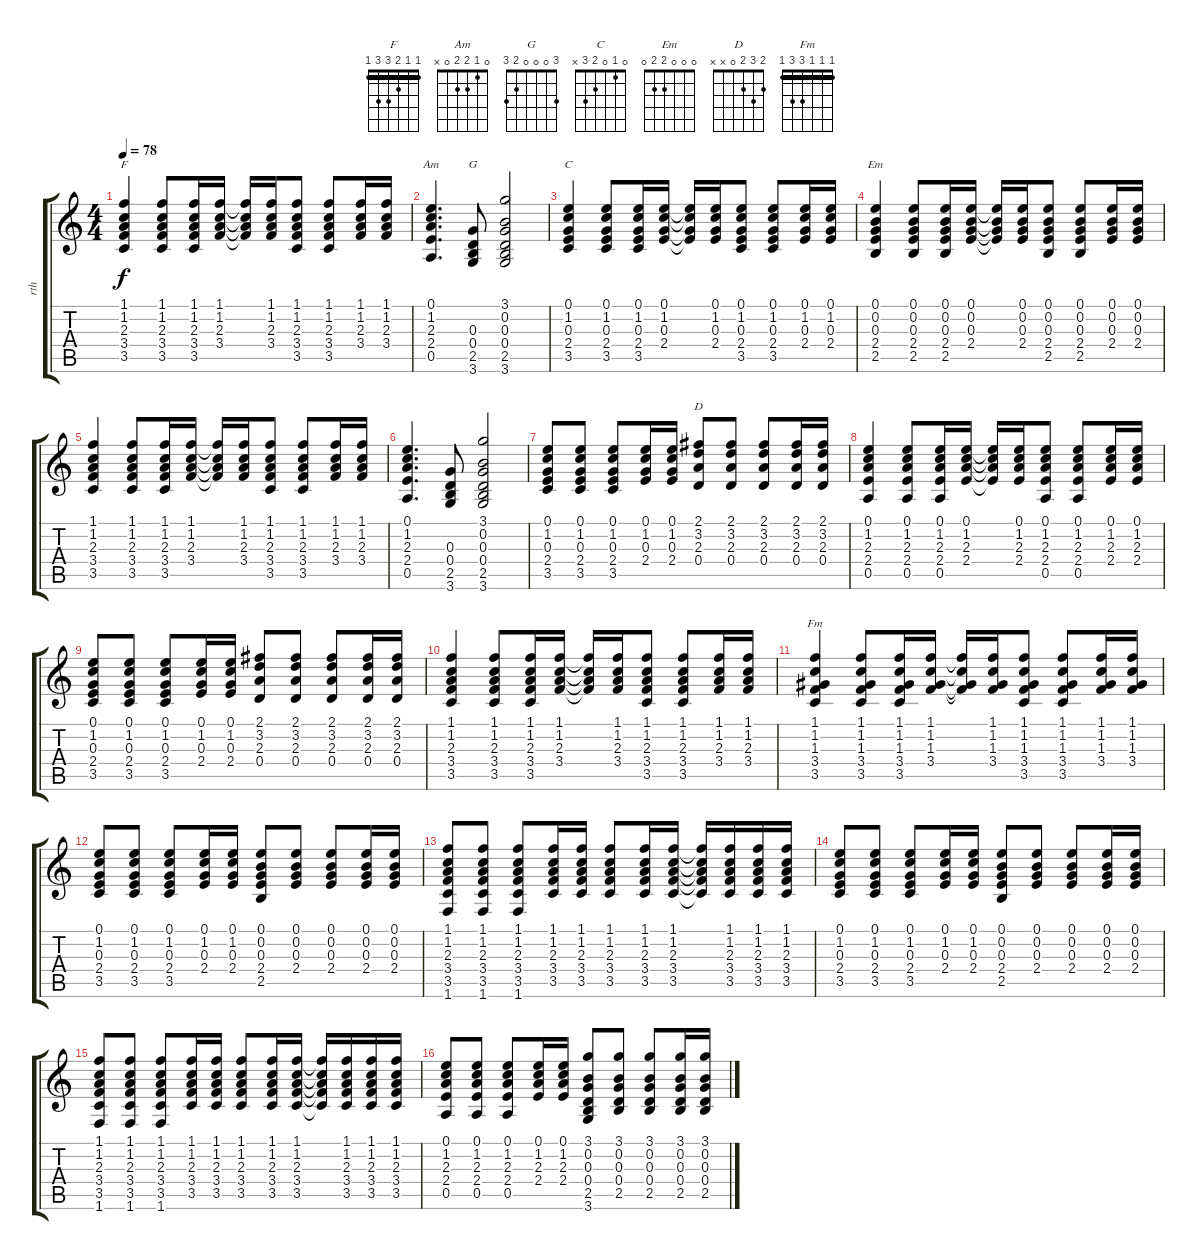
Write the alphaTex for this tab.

\track ("rth" "rth") {instrument electricguitarclean}
\staff {score tabs}
\tuning (E4 B3 G3 D3 A2 E2) {hide}
\chord ("F" 1 1 2 3 3 1) {barre 1}
\chord ("Am" 0 1 2 2 0 x)
\chord ("G" 3 0 0 0 2 3)
\chord ("C" 0 1 0 2 3 x)
\chord ("Em" 0 0 0 2 2 0)
\chord ("D" 2 3 2 0 x x)
\chord ("Fm" 1 1 1 3 3 1) {barre 1}
\ts (4 4)
\tempo 78
\clef g2
\ks c
(1.1 1.2 2.3 3.4 3.5).4{ch "F" dy f} (1.1 1.2 2.3 3.4 3.5).8 (1.1 1.2 2.3 3.4 3.5).16 (1.1 1.2 2.3 3.4).16 (1.1{t} 1.2{t} 2.3{t} 3.4{t}).16 (1.1 1.2 2.3 3.4).16 (1.1 1.2 2.3 3.4 3.5).8 (1.1 1.2 2.3 3.4 3.5).8 (1.1 1.2 2.3 3.4).16 (1.1 1.2 2.3 3.4).16 |
(0.1 1.2 2.3 2.4 0.5).4{d ch "Am"} (0.3 0.4 2.5 3.6).8{ch "G"} (3.1 0.2 0.3 0.4 2.5 3.6).2 |
(0.1 1.2 0.3 2.4 3.5).4{ch "C"} (0.1 1.2 0.3 2.4 3.5).8 (0.1 1.2 0.3 2.4 3.5).16 (0.1 1.2 0.3 2.4).16 (0.1{t} 1.2{t} 0.3{t} 2.4{t}).16 (0.1 1.2 0.3 2.4).16 (0.1 1.2 0.3 2.4 3.5).8 (0.1 1.2 0.3 2.4 3.5).8 (0.1 1.2 0.3 2.4).16 (0.1 1.2 0.3 2.4).16 |
(0.1 0.2 0.3 2.4 2.5).4{ch "Em"} (0.1 0.2 0.3 2.4 2.5).8 (0.1 0.2 0.3 2.4 2.5).16 (0.1 0.2 0.3 2.4).16 (0.1{t} 0.2{t} 0.3{t} 2.4{t}).16 (0.1 0.2 0.3 2.4).16 (0.1 0.2 0.3 2.4 2.5).8 (0.1 0.2 0.3 2.4 2.5).8 (0.1 0.2 0.3 2.4).16 (0.1 0.2 0.3 2.4).16 |
(1.1 1.2 2.3 3.4 3.5).4 (1.1 1.2 2.3 3.4 3.5).8 (1.1 1.2 2.3 3.4 3.5).16 (1.1 1.2 2.3 3.4).16 (1.1{t} 1.2{t} 2.3{t} 3.4{t}).16 (1.1 1.2 2.3 3.4).16 (1.1 1.2 2.3 3.4 3.5).8 (1.1 1.2 2.3 3.4 3.5).8 (1.1 1.2 2.3 3.4).16 (1.1 1.2 2.3 3.4).16 |
(0.1 1.2 2.3 2.4 0.5).4{d} (0.3 0.4 2.5 3.6).8 (3.1 0.2 0.3 0.4 2.5 3.6).2 |
(0.1 1.2 0.3 2.4 3.5).8 (0.1 1.2 0.3 2.4 3.5).8 (0.1 1.2 0.3 2.4 3.5).8 (0.1 1.2 0.3 2.4).16 (0.1 1.2 0.3 2.4).16 (2.1 3.2 2.3 0.4).8{ch "D"} (2.1 3.2 2.3 0.4).8 (2.1 3.2 2.3 0.4).8 (2.1 3.2 2.3 0.4).16 (2.1 3.2 2.3 0.4).16 |
(0.1 1.2 2.3 2.4 0.5).4 (0.1 1.2 2.3 2.4 0.5).8 (0.1 1.2 2.3 2.4 0.5).16 (0.1 1.2 2.3 2.4).16 (0.1{t} 1.2{t} 2.3{t} 2.4{t}).16 (0.1 1.2 2.3 2.4).16 (0.1 1.2 2.3 2.4 0.5).8 (0.1 1.2 2.3 2.4 0.5).8 (0.1 1.2 2.3 2.4).16 (0.1 1.2 2.3 2.4).16 |
(0.1 1.2 0.3 2.4 3.5).8 (0.1 1.2 0.3 2.4 3.5).8 (0.1 1.2 0.3 2.4 3.5).8 (0.1 1.2 0.3 2.4).16 (0.1 1.2 0.3 2.4).16 (2.1 3.2 2.3 0.4).8 (2.1 3.2 2.3 0.4).8 (2.1 3.2 2.3 0.4).8 (2.1 3.2 2.3 0.4).16 (2.1 3.2 2.3 0.4).16 |
(1.1 1.2 2.3 3.4 3.5).4 (1.1 1.2 2.3 3.4 3.5).8 (1.1 1.2 2.3 3.4 3.5).16 (1.1 1.2 2.3 3.4).16 (1.1{t} 1.2{t} 2.3{t} 3.4{t}).16 (1.1 1.2 2.3 3.4).16 (1.1 1.2 2.3 3.4 3.5).8 (1.1 1.2 2.3 3.4 3.5).8 (1.1 1.2 2.3 3.4).16 (1.1 1.2 2.3 3.4).16 |
(1.1 1.2 1.3 3.4 3.5).4{ch "Fm"} (1.1 1.2 1.3 3.4 3.5).8 (1.1 1.2 1.3 3.4 3.5).16 (1.1 1.2 1.3 3.4).16 (1.1{t} 1.2{t} 1.3{t} 3.4{t}).16 (1.1 1.2 1.3 3.4).16 (1.1 1.2 1.3 3.4 3.5).8 (1.1 1.2 1.3 3.4 3.5).8 (1.1 1.2 1.3 3.4).16 (1.1 1.2 1.3 3.4).16 |
(0.1 1.2 0.3 2.4 3.5).8 (0.1 1.2 0.3 2.4 3.5).8 (0.1 1.2 0.3 2.4 3.5).8 (0.1 1.2 0.3 2.4).16 (0.1 1.2 0.3 2.4).16 (0.1 0.2 0.3 2.4 2.5).8 (0.1 0.2 0.3 2.4).8 (0.1 0.2 0.3 2.4).8 (0.1 0.2 0.3 2.4).16 (0.1 0.2 0.3 2.4).16 |
(1.1 1.2 2.3 3.4 3.5 1.6).8 (1.1 1.2 2.3 3.4 3.5 1.6).8 (1.1 1.2 2.3 3.4 3.5 1.6).8 (1.1 1.2 2.3 3.4 3.5).16 (1.1 1.2 2.3 3.4 3.5).16 (1.1 1.2 2.3 3.4 3.5).8 (1.1 1.2 2.3 3.4 3.5).16 (1.1 1.2 2.3 3.4 3.5).16 (1.1{t} 1.2{t} 2.3{t} 3.4{t} 3.5{t}).16 (1.1 1.2 2.3 3.4 3.5).16 (1.1 1.2 2.3 3.4 3.5).16 (1.1 1.2 2.3 3.4 3.5).16 |
(0.1 1.2 0.3 2.4 3.5).8 (0.1 1.2 0.3 2.4 3.5).8 (0.1 1.2 0.3 2.4 3.5).8 (0.1 1.2 0.3 2.4).16 (0.1 1.2 0.3 2.4).16 (0.1 0.2 0.3 2.4 2.5).8 (0.1 0.2 0.3 2.4).8 (0.1 0.2 0.3 2.4).8 (0.1 0.2 0.3 2.4).16 (0.1 0.2 0.3 2.4).16 |
(1.1 1.2 2.3 3.4 3.5 1.6).8 (1.1 1.2 2.3 3.4 3.5 1.6).8 (1.1 1.2 2.3 3.4 3.5 1.6).8 (1.1 1.2 2.3 3.4 3.5).16 (1.1 1.2 2.3 3.4 3.5).16 (1.1 1.2 2.3 3.4 3.5).8 (1.1 1.2 2.3 3.4 3.5).16 (1.1 1.2 2.3 3.4 3.5).16 (1.1{t} 1.2{t} 2.3{t} 3.4{t} 3.5{t}).16 (1.1 1.2 2.3 3.4 3.5).16 (1.1 1.2 2.3 3.4 3.5).16 (1.1 1.2 2.3 3.4 3.5).16 |
(0.1 1.2 2.3 2.4 0.5).8 (0.1 1.2 2.3 2.4 0.5).8 (0.1 1.2 2.3 2.4 0.5).8 (0.1 1.2 2.3 2.4).16 (0.1 1.2 2.3 2.4).16 (3.1 0.2 0.3 0.4 2.5 3.6).8 (3.1 0.2 0.3 0.4 2.5).8 (3.1 0.2 0.3 0.4 2.5).8 (3.1 0.2 0.3 0.4 2.5).16 (3.1 0.2 0.3 0.4 2.5).16
